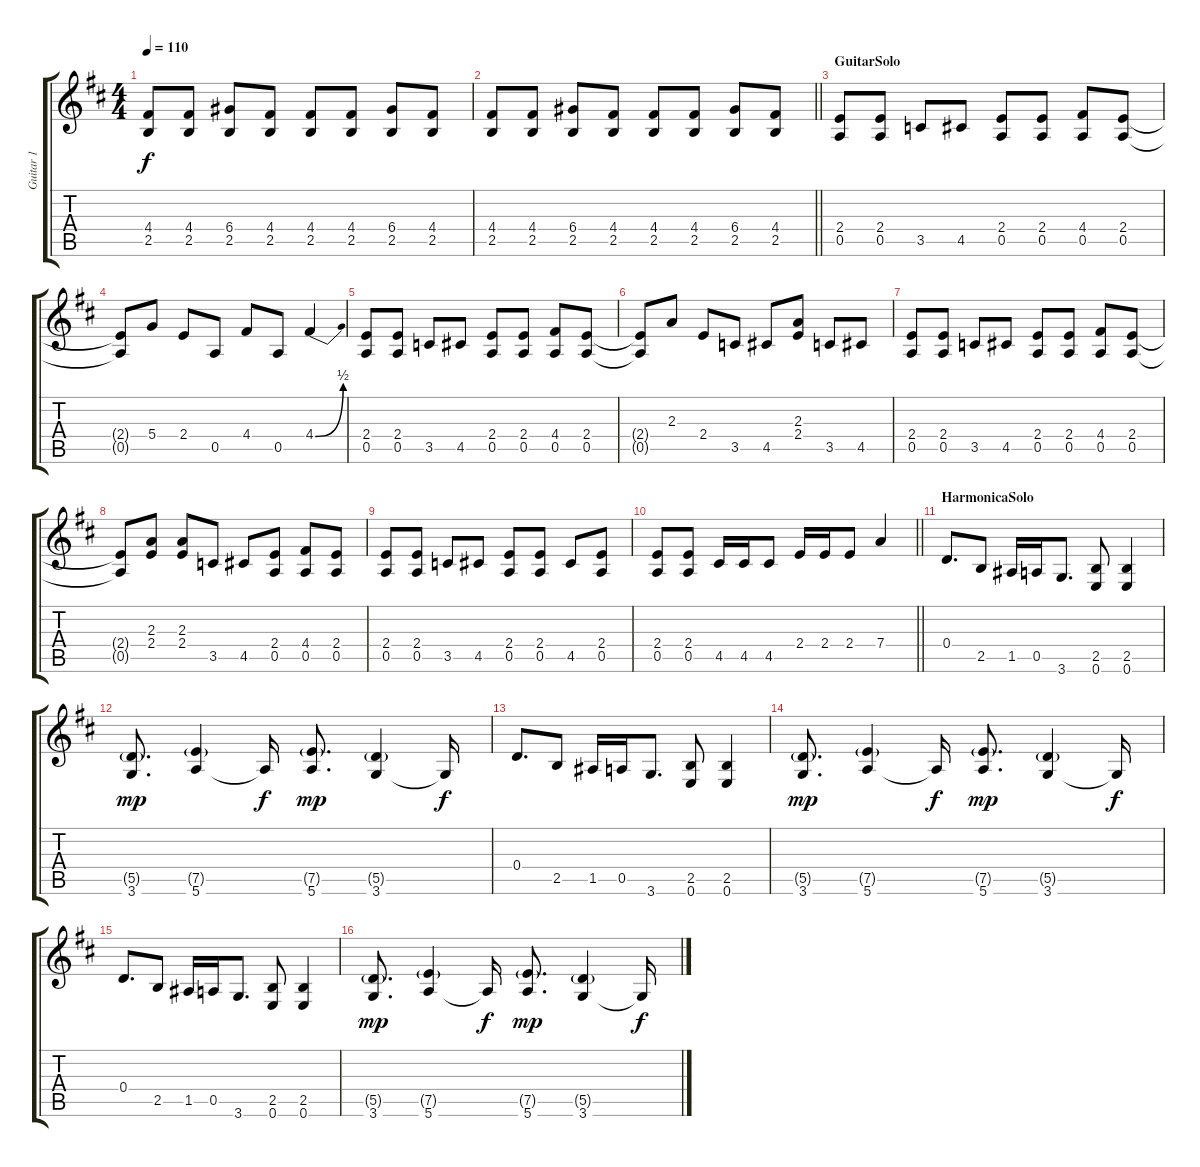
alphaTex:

\track ("Guitar 1" "Guitar 1") {instrument distortionguitar}
\staff {score tabs}
\tuning (E4 B3 G3 D3 A2 E2) {hide}
\ts (4 4)
\tempo 110
\clef g2
\ks d
(4.4 2.5).8{dy f} (4.4 2.5).8 (6.4 2.5).8 (4.4 2.5).8 (4.4 2.5).8 (4.4 2.5).8 (6.4 2.5).8 (4.4 2.5).8 |
\barLineRight lightlight
(4.4 2.5).8 (4.4 2.5).8 (6.4 2.5).8 (4.4 2.5).8 (4.4 2.5).8 (4.4 2.5).8 (6.4 2.5).8 (4.4 2.5).8 |
\section ("" "GuitarSolo")
(2.4 0.5).8 (2.4 0.5).8 3.5.8 4.5.8 (2.4 0.5).8 (2.4 0.5).8 (4.4 0.5).8 (2.4 0.5).8 |
(2.4{t} 0.5{t}).8 5.4.8 2.4.8 0.5.8 4.4.8 0.5.8 4.4{be (bend 0 0 60 2)}.4 |
(2.4 0.5).8 (2.4 0.5).8 3.5.8 4.5.8 (2.4 0.5).8 (2.4 0.5).8 (4.4 0.5).8 (2.4 0.5).8 |
(2.4{t} 0.5{t}).8 2.3.8 2.4.8 3.5.8 4.5.8 (2.3 2.4).8 3.5.8 4.5.8 |
(2.4 0.5).8 (2.4 0.5).8 3.5.8 4.5.8 (2.4 0.5).8 (2.4 0.5).8 (4.4 0.5).8 (2.4 0.5).8 |
(2.4{t} 0.5{t}).8 (2.3 2.4).8 (2.3 2.4).8 3.5.8 4.5.8 (2.4 0.5).8 (4.4 0.5).8 (2.4 0.5).8 |
(2.4 0.5).8 (2.4 0.5).8 3.5.8 4.5.8 (2.4 0.5).8 (2.4 0.5).8 4.5.8 (2.4 0.5).8 |
\barLineRight lightlight
(2.4 0.5).8 (2.4 0.5).8 4.5.16 4.5.16 4.5.8 2.4.16 2.4.16 2.4.8 7.4.4 |
\section ("" "HarmonicaSolo")
0.4.8{d} 2.5.8 1.5.16 0.5.16 3.6.8{d} (2.5 0.6).8 (2.5 0.6).4 |
(5.5{g} 3.6).8{d dy mp} (7.5{g} 5.6).4 5.6{t}.16{dy f} (7.5{g} 5.6).8{d dy mp} (5.5{g} 3.6).4 3.6{t}.16{dy f} |
0.4.8{d} 2.5.8 1.5.16 0.5.16 3.6.8{d} (2.5 0.6).8 (2.5 0.6).4 |
(5.5{g} 3.6).8{d dy mp} (7.5{g} 5.6).4 5.6{t}.16{dy f} (7.5{g} 5.6).8{d dy mp} (5.5{g} 3.6).4 3.6{t}.16{dy f} |
0.4.8{d} 2.5.8 1.5.16 0.5.16 3.6.8{d} (2.5 0.6).8 (2.5 0.6).4 |
(5.5{g} 3.6).8{d dy mp} (7.5{g} 5.6).4 5.6{t}.16{dy f} (7.5{g} 5.6).8{d dy mp} (5.5{g} 3.6).4 3.6{t}.16{dy f}
